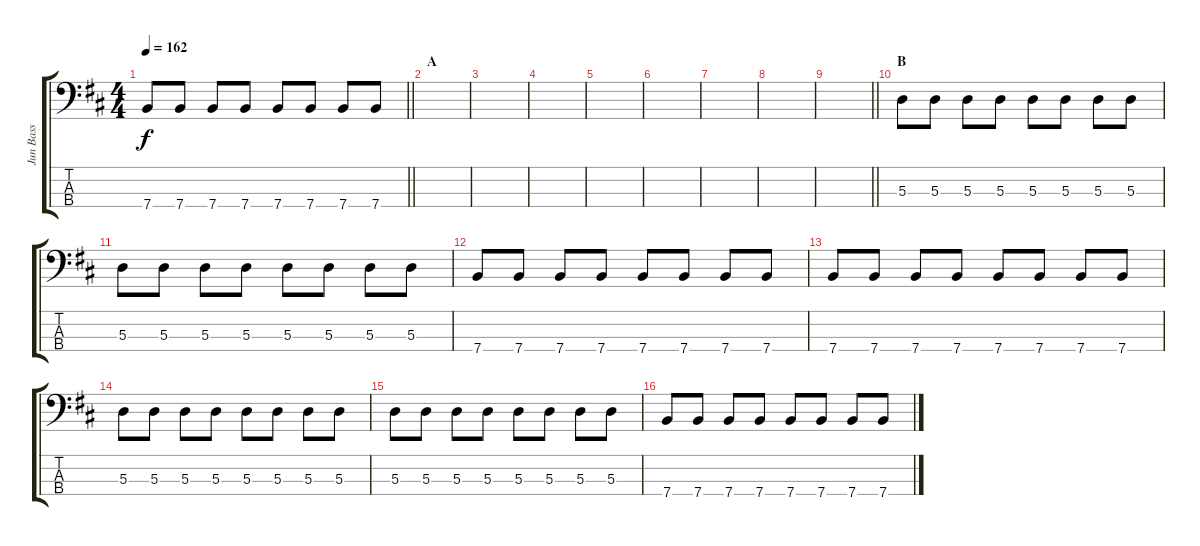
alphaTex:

\track ("Jun Bass" "Jun Bass") {instrument electricbasspick}
\staff {score tabs}
\tuning (G2 D2 A1 E1) {hide}
\ts (4 4)
\tempo 162
\clef f4
\barLineRight lightlight
\ks d
7.4.8{dy f} 7.4.8 7.4.8 7.4.8 7.4.8 7.4.8 7.4.8 7.4.8 |
\section ("" "A")
|
|
|
|
|
|
|
\barLineRight lightlight
|
\section ("" "B")
5.3.8 5.3.8 5.3.8 5.3.8 5.3.8 5.3.8 5.3.8 5.3.8 |
5.3.8 5.3.8 5.3.8 5.3.8 5.3.8 5.3.8 5.3.8 5.3.8 |
7.4.8 7.4.8 7.4.8 7.4.8 7.4.8 7.4.8 7.4.8 7.4.8 |
7.4.8 7.4.8 7.4.8 7.4.8 7.4.8 7.4.8 7.4.8 7.4.8 |
5.3.8 5.3.8 5.3.8 5.3.8 5.3.8 5.3.8 5.3.8 5.3.8 |
5.3.8 5.3.8 5.3.8 5.3.8 5.3.8 5.3.8 5.3.8 5.3.8 |
7.4.8 7.4.8 7.4.8 7.4.8 7.4.8 7.4.8 7.4.8 7.4.8
